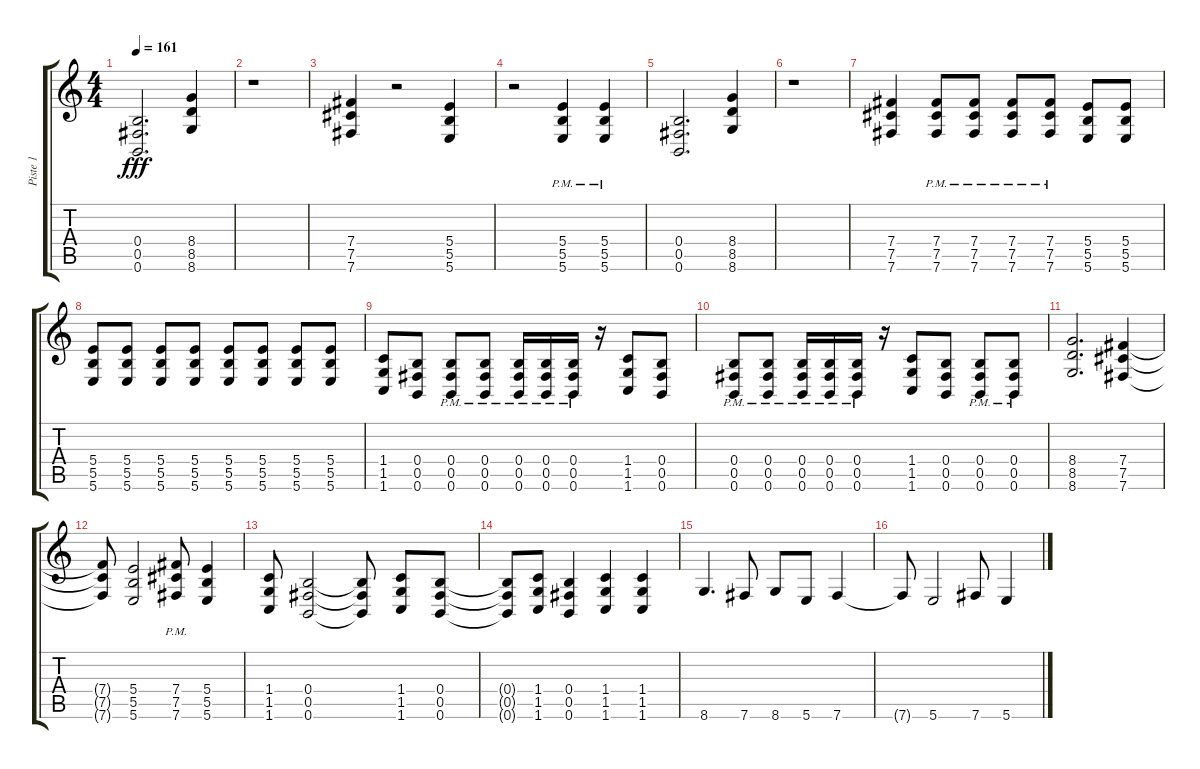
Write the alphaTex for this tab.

\track ("Piste 1" "Piste 1") {instrument distortionguitar}
\staff {score tabs}
\tuning (Db4 Ab3 E3 B2 Gb2 B1) {hide}
\ts (4 4)
\tempo 161
\clef g2
\ks c
(0.4 0.5 0.6).2{d dy fff} (8.4 8.5 8.6).4 |
r.1 |
(7.4 7.5 7.6).4 r.2 (5.4 5.5 5.6).4 |
r.2 (5.4{pm} 5.5{pm} 5.6{pm}).4 (5.4{pm} 5.5{pm} 5.6{pm}).4 |
(0.4 0.5 0.6).2{d} (8.4 8.5 8.6).4 |
r.1 |
(7.4 7.5 7.6).4 (7.4{pm} 7.5{pm} 7.6{pm}).8 (7.4{pm} 7.5{pm} 7.6{pm}).8 (7.4{pm} 7.5{pm} 7.6{pm}).8 (7.4{pm} 7.5{pm} 7.6{pm}).8 (5.4 5.5 5.6).8 (5.4 5.5 5.6).8 |
(5.4 5.5 5.6).8 (5.4 5.5 5.6).8 (5.4 5.5 5.6).8 (5.4 5.5 5.6).8 (5.4 5.5 5.6).8 (5.4 5.5 5.6).8 (5.4 5.5 5.6).8 (5.4 5.5 5.6).8 |
(1.4 1.5 1.6).8 (0.4 0.5 0.6).8 (0.4{pm} 0.5{pm} 0.6{pm}).8 (0.4{pm} 0.5{pm} 0.6{pm}).8 (0.4{pm} 0.5{pm} 0.6{pm}).16 (0.4{pm} 0.5{pm} 0.6{pm}).16 (0.4{pm} 0.5{pm} 0.6{pm}).16 r.16 (1.4 1.5 1.6).8 (0.4 0.5 0.6).8 |
(0.4{pm} 0.5{pm} 0.6{pm}).8 (0.4{pm} 0.5{pm} 0.6{pm}).8 (0.4{pm} 0.5{pm} 0.6{pm}).16 (0.4{pm} 0.5{pm} 0.6{pm}).16 (0.4{pm} 0.5{pm} 0.6{pm}).16 r.16 (1.4 1.5 1.6).8 (0.4 0.5 0.6).8 (0.4{pm} 0.5{pm} 0.6{pm}).8 (0.4{pm} 0.5{pm} 0.6{pm}).8 |
(8.4 8.5 8.6).2{d} (7.4 7.5 7.6).4 |
(7.4{t} 7.5{t} 7.6{t}).8 (5.4 5.5 5.6).2 (7.4{pm} 7.5{pm} 7.6{pm}).8 (5.4 5.5 5.6).4 |
(1.4 1.5 1.6).8 (0.4 0.5 0.6).2 (0.4{t} 0.5{t} 0.6{t}).8 (1.4 1.5 1.6).8 (0.4 0.5 0.6).8 |
(0.4{t} 0.5{t} 0.6{t}).8 (1.4 1.5 1.6).8 (0.4 0.5 0.6).4 (1.4 1.5 1.6).4 (1.4 1.5 1.6).4 |
8.6.4{d} 7.6.8 8.6.8 5.6.8 7.6.4 |
7.6{t}.8 5.6.2 7.6.8 5.6.4
